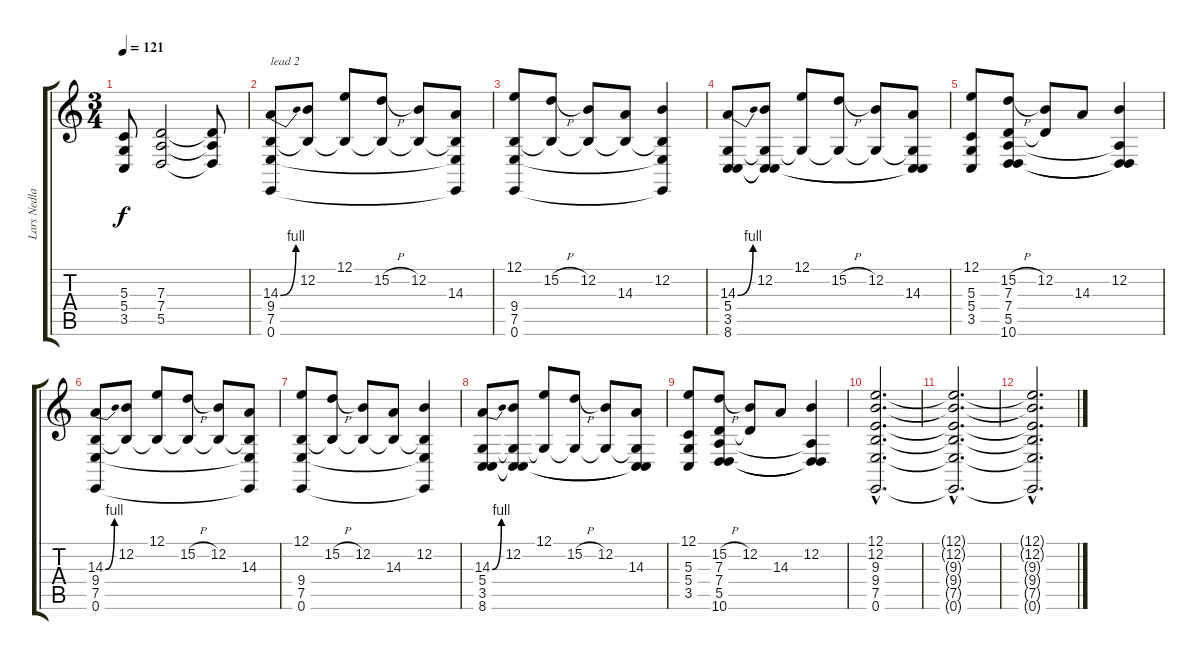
\track ("Lars Nedland" "Lars Nedla") {instrument stringensemble1}
\staff {score tabs}
\tuning (E4 B3 G3 D3 A2 E2) {hide}
\ts (3 4)
\tempo 121
\clef g2
\ks c
(5.3 5.4 3.5).8{dy f} (7.3 7.4 5.5).2 (7.3{t} 7.4{t} 5.5{t}).8 |
(14.3{be (bend 0 0 60 4)} 9.4 7.5 0.6).8{txt "lead 2"} (12.2 9.4{t}).8 (12.1 9.4{t}).8 (15.2{h} 9.4{t}).8 (12.2 9.4{t}).8 (14.3 9.4{t} 7.5{t} 0.6{t}).8 |
(12.1 9.4 7.5 0.6).8 (15.2{h} 9.4{t}).8 (12.2 9.4{t}).8 (14.3 9.4{t}).8 (12.2 9.4{t} 7.5{t} 0.6{t}).4 |
(14.3{be (bend 0 0 60 4)} 5.4 3.5 8.6).8 (12.2 5.4{t} 3.5{t} 8.6{t}).8 (12.1 5.4{t}).8 (15.2{h} 5.4{t}).8 (12.2 5.4{t}).8 (14.3 5.4{t} 3.5{t} 8.6{t}).8 |
(12.1 5.3 5.4 3.5).8 (15.2{h} 7.3 7.4 5.5 10.6).8 (12.2 7.3{t}).8 14.3.8 (12.2 7.4{t} 5.5{t} 10.6{t}).4 |
(14.3{be (bend 0 0 60 4)} 9.4 7.5 0.6).8 (12.2 9.4{t}).8 (12.1 9.4{t}).8 (15.2{h} 9.4{t}).8 (12.2 9.4{t}).8 (14.3 9.4{t} 7.5{t} 0.6{t}).8 |
(12.1 9.4 7.5 0.6).8 (15.2{h} 9.4{t}).8 (12.2 9.4{t}).8 (14.3 9.4{t}).8 (12.2 9.4{t} 7.5{t} 0.6{t}).4 |
(14.3{be (bend 0 0 60 4)} 5.4 3.5 8.6).8 (12.2 5.4{t} 3.5{t} 8.6{t}).8 (12.1 5.4{t}).8 (15.2{h} 5.4{t}).8 (12.2 5.4{t}).8 (14.3 5.4{t} 3.5{t} 8.6{t}).8 |
(12.1 5.3 5.4 3.5).8 (15.2{h} 7.3 7.4 5.5 10.6).8 (12.2 7.3{t}).8 14.3.8 (12.2 7.4{t} 5.5{t} 10.6{t}).4 |
(12.1{hac} 12.2{hac} 9.3{hac} 9.4{hac} 7.5{hac} 0.6{hac}).2{d} |
(12.1{hac t} 12.2{hac t} 9.3{hac t} 9.4{hac t} 7.5{hac t} 0.6{hac t}).2{d volume 5} |
(12.1{hac t} 12.2{hac t} 9.3{hac t} 9.4{hac t} 7.5{hac t} 0.6{hac t}).2{d volume 0}
